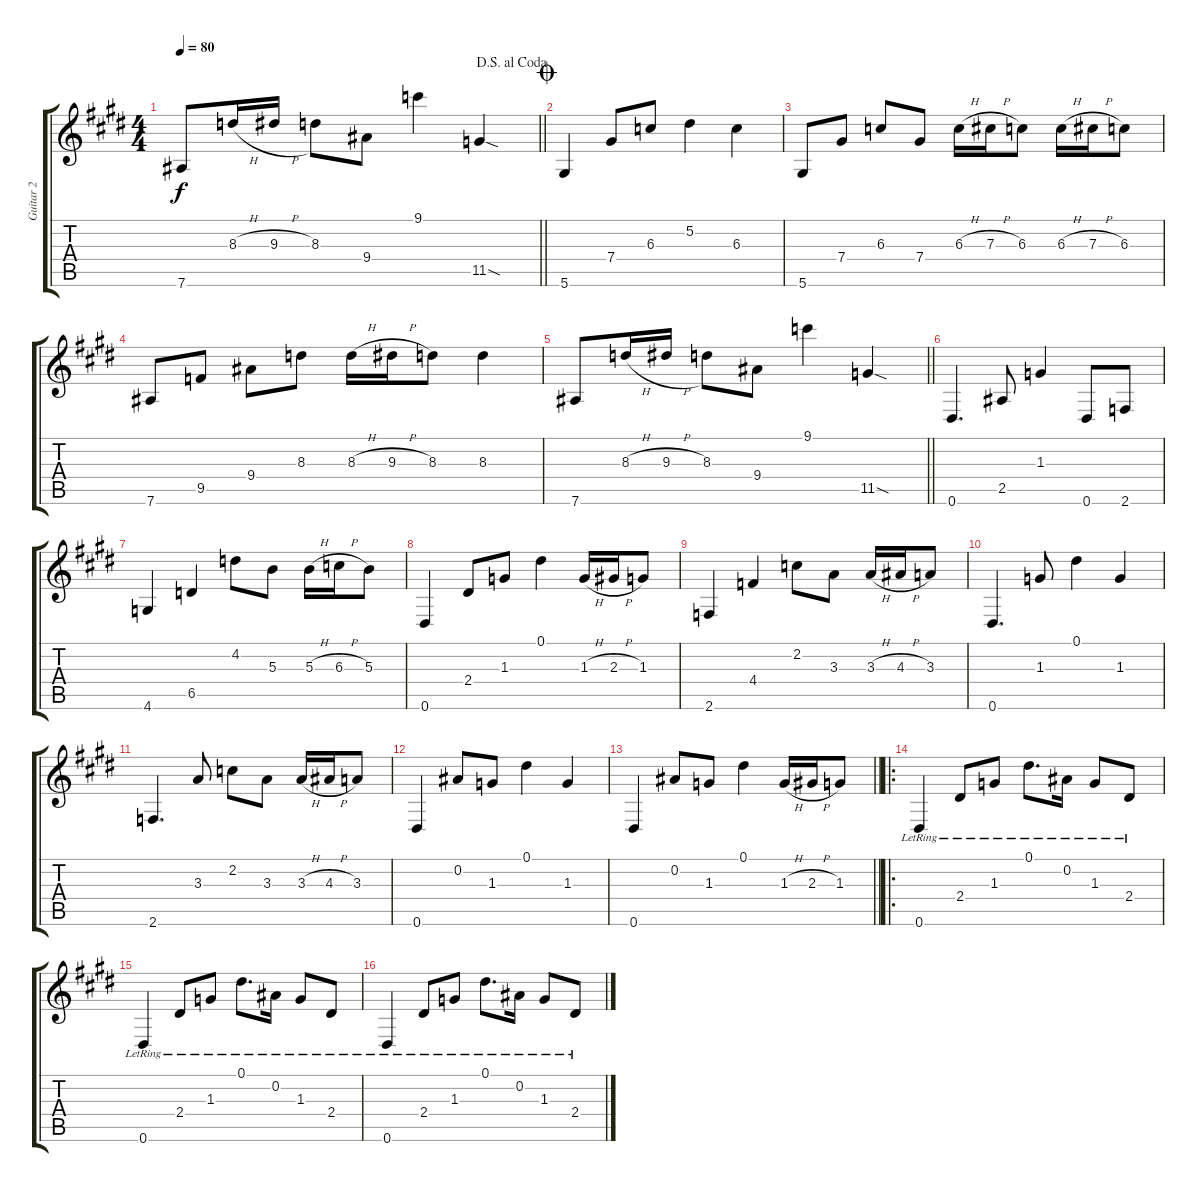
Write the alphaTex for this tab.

\track ("Guitar 2" "Guitar 2") {instrument distortionguitar}
\staff {score tabs}
\tuning (Eb4 Bb3 Gb3 Db3 Ab2 Eb2) {hide}
\ts (4 4)
\jump dalsegnoalcoda
\tempo 80
\clef g2
\barLineRight lightlight
\ks c#minor
7.6.8{dy f} 8.3{h}.16 9.3{h}.16 8.3.8 9.4.8 9.1.4 11.5{sod}.4 |
\jump coda
\ks e
5.6.4 7.4.8 6.3.8 5.2.4 6.3.4 |
\ks c#minor
5.6.8 7.4.8 6.3.8 7.4.8 6.3{h}.16 7.3{h}.16 6.3.8 6.3{h}.16 7.3{h}.16 6.3.8 |
7.6.8 9.5.8 9.4.8 8.3.8 8.3{h}.16 9.3{h}.16 8.3.8 8.3.4 |
\barLineRight lightlight
7.6.8 8.3{h}.16 9.3{h}.16 8.3.8 9.4.8 9.1.4 11.5{sod}.4 |
\ks e
0.6.4{d} 2.5.8 1.3.4 0.6.8 2.6.8 |
\ks c#minor
4.6.4 6.5.4 4.2.8 5.3.8 5.3{h}.16 6.3{h}.16 5.3.8 |
0.6.4 2.4.8 1.3.8 0.1.4 1.3{h}.16 2.3{h}.16 1.3.8 |
2.6.4 4.4.4 2.2.8 3.3.8 3.3{h}.16 4.3{h}.16 3.3.8 |
\ks e
0.6.4{d} 1.3.8 0.1.4 1.3.4 |
\ks c#minor
2.6.4{d} 3.3.8 2.2.8 3.3.8 3.3{h}.16 4.3{h}.16 3.3.8 |
0.6.4 0.2.8 1.3.8 0.1.4 1.3.4 |
\barLineRight lightlight
0.6.4 0.2.8 1.3.8 0.1.4 1.3{h}.16 2.3{h}.16 1.3.8 |
\ro
\ks e
0.6{lr}.4 2.4{lr}.8 1.3{lr}.8 0.1{lr}.8{d} 0.2{lr}.16 1.3{lr}.8 2.4{lr}.8 |
\ks c#minor
0.6{lr}.4 2.4{lr}.8 1.3{lr}.8 0.1{lr}.8{d} 0.2{lr}.16 1.3{lr}.8 2.4{lr}.8 |
0.6{lr}.4 2.4{lr}.8 1.3{lr}.8 0.1{lr}.8{d} 0.2{lr}.16 1.3{lr}.8 2.4{lr}.8
